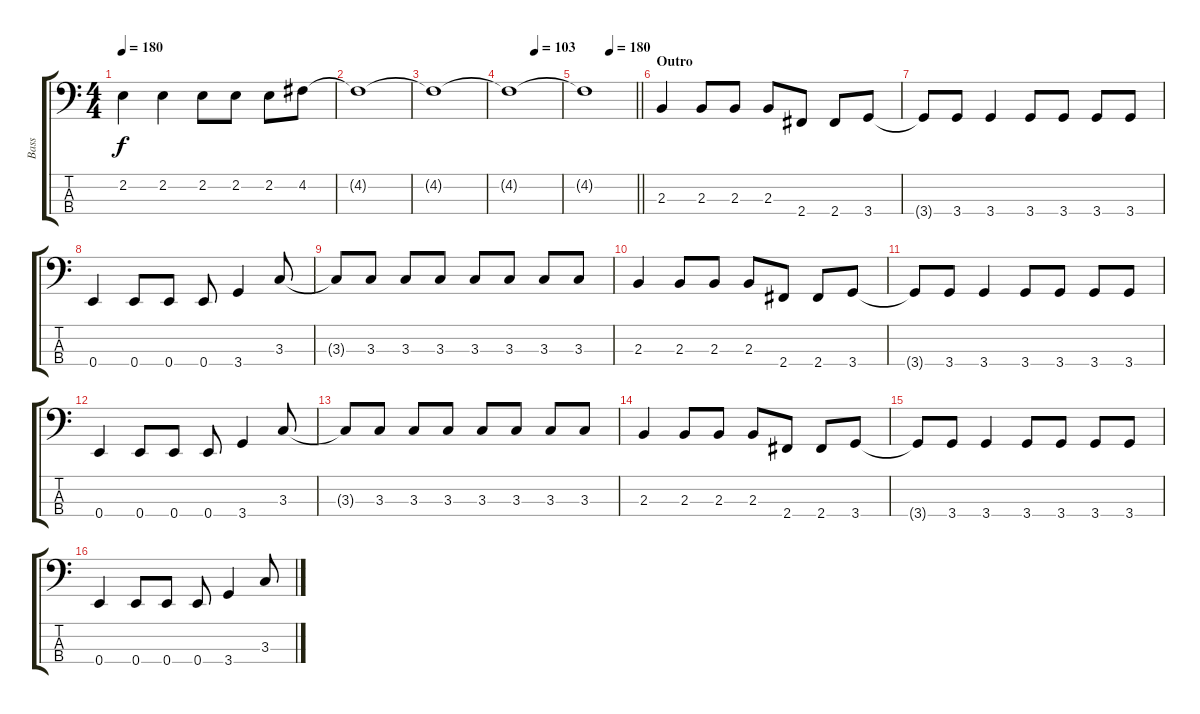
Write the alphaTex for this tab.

\track ("Bass" "Bass") {instrument electricbasspick}
\staff {score tabs}
\tuning (G2 D2 A1 E1) {hide}
\ts (4 4)
\tempo 180
\clef f4
\ks c
2.2.4{dy f} 2.2.4 2.2.8 2.2.8 2.2.8 4.2.8 |
4.2{t}.1 |
4.2{t}.1 |
\tempo (103 0.5)
4.2{t}.1 |
\tempo (180 0.5)
\barLineRight lightlight
4.2{t}.1 |
\section ("" "Outro")
2.3.4 2.3.8 2.3.8 2.3.8 2.4.8 2.4.8 3.4.8 |
3.4{t}.8 3.4.8 3.4.4 3.4.8 3.4.8 3.4.8 3.4.8 |
0.4.4 0.4.8 0.4.8 0.4.8 3.4.4 3.3.8 |
3.3{t}.8 3.3.8 3.3.8 3.3.8 3.3.8 3.3.8 3.3.8 3.3.8 |
2.3.4 2.3.8 2.3.8 2.3.8 2.4.8 2.4.8 3.4.8 |
3.4{t}.8 3.4.8 3.4.4 3.4.8 3.4.8 3.4.8 3.4.8 |
0.4.4 0.4.8 0.4.8 0.4.8 3.4.4 3.3.8 |
3.3{t}.8 3.3.8 3.3.8 3.3.8 3.3.8 3.3.8 3.3.8 3.3.8 |
2.3.4 2.3.8 2.3.8 2.3.8 2.4.8 2.4.8 3.4.8 |
3.4{t}.8 3.4.8 3.4.4 3.4.8 3.4.8 3.4.8 3.4.8 |
0.4.4 0.4.8 0.4.8 0.4.8 3.4.4 3.3.8
